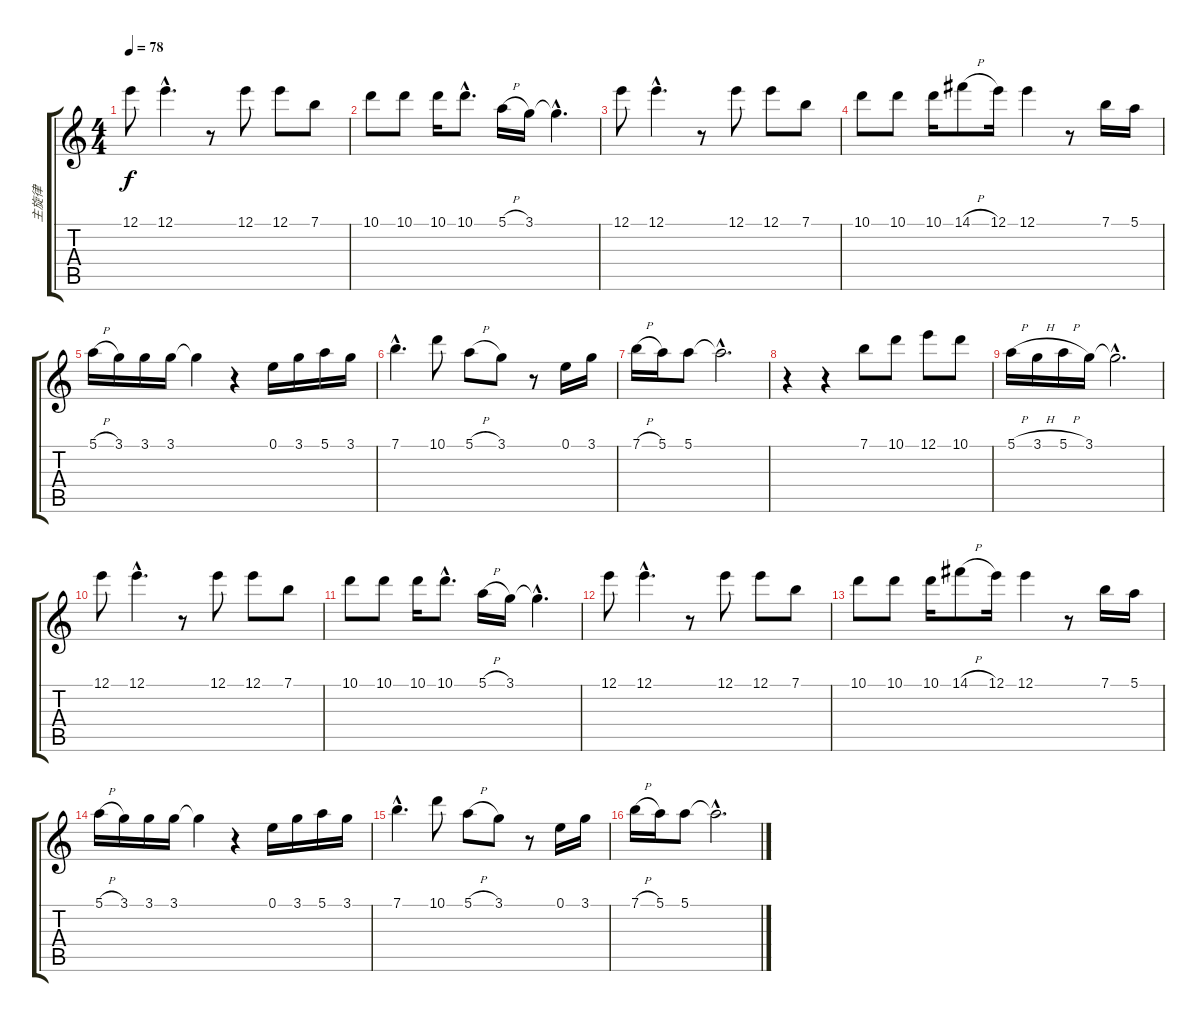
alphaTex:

\track ("主旋律" "主旋律") {instrument acousticguitarnylon}
\staff {score tabs}
\tuning (E4 B3 G3 D3 A2 E2) {hide}
\ts (4 4)
\tempo 78
\clef g2
\ks c
12.1.8{dy f} 12.1{hac}.4{d} r.8 12.1.8 12.1.8 7.1.8 |
10.1.8 10.1.8 10.1.16 10.1{hac}.8{d} 5.1{h}.16 3.1.16 3.1{hac t}.4{d} |
12.1.8 12.1{hac}.4{d} r.8 12.1.8 12.1.8 7.1.8 |
10.1.8 10.1.8 10.1.16 14.1{h}.8 12.1.16 12.1.4 r.8 7.1.16 5.1.16 |
5.1{h}.16 3.1.16 3.1.16 3.1.16 3.1{t}.4 r.4 0.1.16 3.1.16 5.1.16 3.1.16 |
7.1{hac}.4{d} 10.1.8 5.1{h}.8 3.1.8 r.8 0.1.16 3.1.16 |
7.1{h}.16 5.1.16 5.1.8 5.1{hac t}.2{d} |
r.4 r.4 7.1.8 10.1.8 12.1.8 10.1.8 |
5.1{h}.16 3.1{h}.16 5.1{h}.16 3.1.16 3.1{hac t}.2{d} |
12.1.8 12.1{hac}.4{d} r.8 12.1.8 12.1.8 7.1.8 |
10.1.8 10.1.8 10.1.16 10.1{hac}.8{d} 5.1{h}.16 3.1.16 3.1{hac t}.4{d} |
12.1.8 12.1{hac}.4{d} r.8 12.1.8 12.1.8 7.1.8 |
10.1.8 10.1.8 10.1.16 14.1{h}.8 12.1.16 12.1.4 r.8 7.1.16 5.1.16 |
5.1{h}.16 3.1.16 3.1.16 3.1.16 3.1{t}.4 r.4 0.1.16 3.1.16 5.1.16 3.1.16 |
7.1{hac}.4{d} 10.1.8 5.1{h}.8 3.1.8 r.8 0.1.16 3.1.16 |
7.1{h}.16 5.1.16 5.1.8 5.1{hac t}.2{d}
